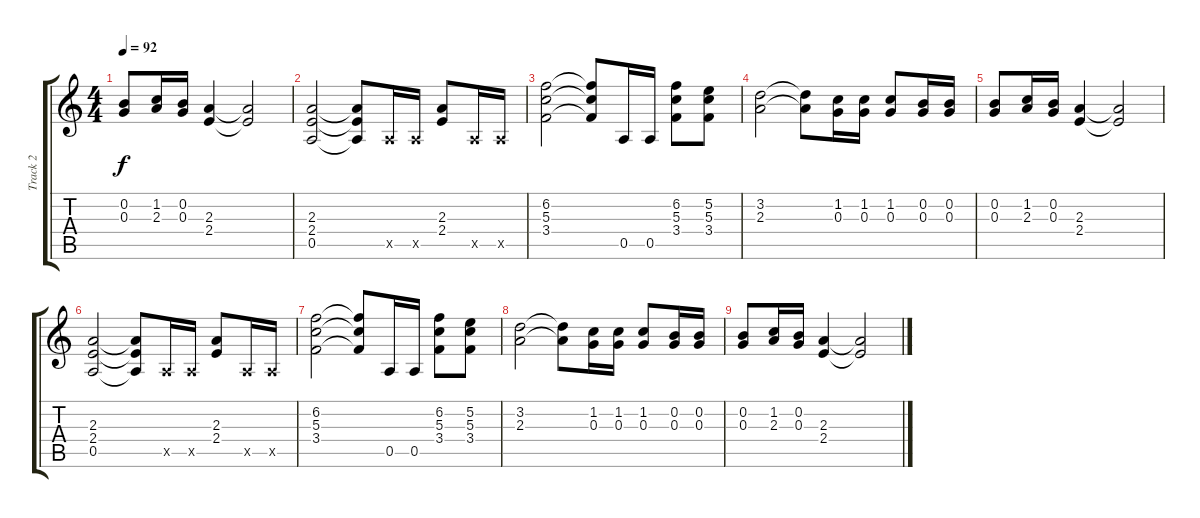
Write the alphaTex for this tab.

\track ("Track 2" "Track 2") {instrument acousticguitarsteel}
\staff {score tabs}
\tuning (E4 B3 G3 D3 A2 E2) {hide}
\ts (4 4)
\tempo 92
\clef g2
\ks c
(0.2 0.3).8{dy f} (1.2 2.3).16 (0.2 0.3).16 (2.3 2.4).4 (2.3{t} 2.4{t}).2 |
(2.3 2.4 0.5).2 (2.3{t} 2.4{t} 0.5{t}).8 0.5{x}.16 0.5{x}.16 (2.3 2.4).8 0.5{x}.16 0.5{x}.16 |
(6.2 5.3 3.4).2 (6.2{t} 5.3{t} 3.4{t}).8 0.5.16 0.5.16 (6.2 5.3 3.4).8 (5.2 5.3 3.4).8 |
(3.2 2.3).2 (3.2{t} 2.3{t}).8 (1.2 0.3).16 (1.2 0.3).16 (1.2 0.3).8 (0.2 0.3).16 (0.2 0.3).16 |
(0.2 0.3).8 (1.2 2.3).16 (0.2 0.3).16 (2.3 2.4).4 (2.3{t} 2.4{t}).2 |
(2.3 2.4 0.5).2 (2.3{t} 2.4{t} 0.5{t}).8 0.5{x}.16 0.5{x}.16 (2.3 2.4).8 0.5{x}.16 0.5{x}.16 |
(6.2 5.3 3.4).2 (6.2{t} 5.3{t} 3.4{t}).8 0.5.16 0.5.16 (6.2 5.3 3.4).8 (5.2 5.3 3.4).8 |
(3.2 2.3).2 (3.2{t} 2.3{t}).8 (1.2 0.3).16 (1.2 0.3).16 (1.2 0.3).8 (0.2 0.3).16 (0.2 0.3).16 |
(0.2 0.3).8 (1.2 2.3).16 (0.2 0.3).16 (2.3 2.4).4 (2.3{t} 2.4{t}).2
